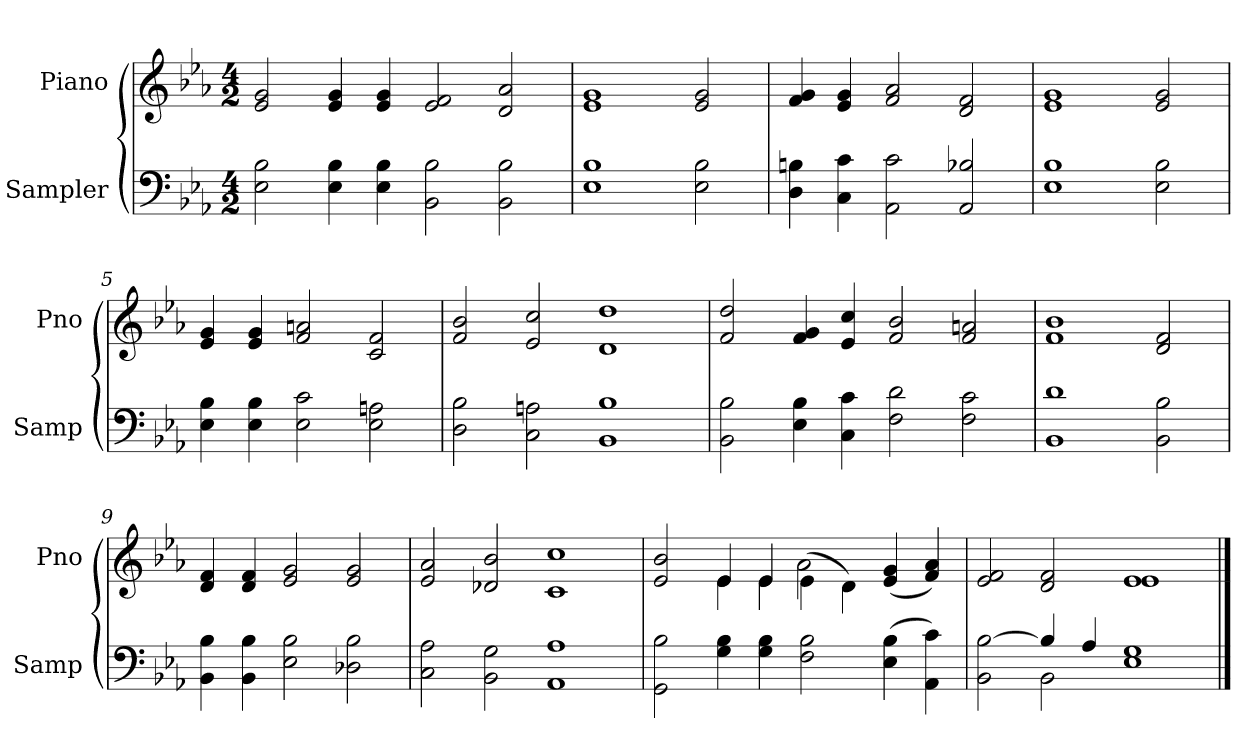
**kern	**kern
*part2	*part1
*staff2	*staff1
*I"Sampler	*I"Piano
*I'Samp	*I'Pno
*clefF4	*clefG2
*k[b-e-a-]	*k[b-e-a-]
*E-:	*E-:
*M4/2	*M4/2
=1	=1
2E- 2B-	2e- 2g
4E- 4B-	4e- 4g
4E- 4B-	4e- 4g
2BB- 2B-	2e- 2f
2BB- 2B-	2d 2a-
=2	=2
1E- 1B-	1e- 1g
2E- 2B-	2e- 2g
=3	=3
4D 4Bn	4f 4g
4C 4c	4e- 4g
2AA- 2c	2f 2a-
2AA-/ 2B-X/	2d 2f
=4	=4
1E- 1B-	1e- 1g
2E- 2B-	2e- 2g
=5	=5
4E- 4B-	4e- 4g
4E- 4B-	4e- 4g
2E- 2c	2f 2an
2E- 2An	2c 2f
=6	=6
2D 2B-	2f 2b-
2C 2An	2e- 2cc
1BB- 1B-	1d 1dd
=7	=7
2BB- 2B-	2f 2dd
4E- 4B-	4f 4g
4C 4c	4e- 4cc
2F 2d	2f 2b-
2F 2c	2f 2an
=8	=8
1BB- 1d	1f 1b-
2BB-\ 2B-\	2d 2f
=9	=9
4BB-\ 4B-\	4d 4f
4BB-\ 4B-\	4d 4f
2E-\ 2B-\	2e- 2g
2D-X\ 2B-\	2e- 2g
=10	=10
2C\ 2A-\	2e- 2a-
2BB-\ 2G\	2d-X 2b-
1AA-\ 1A-\	1c 1cc
=11	=11
*	*^
2GG\ 2B-\	2e- 2b-	2ryy
4G\ 4B-\	4e-/	4e-
4G\ 4B-\	4e-/	4e-
2F\ 2B-\	(4e-\	2a-
.	4d\)	.
(4E-\ 4B-\	(4e- 4g	2ryy
4AA-\ 4c\)	4f 4a-)	.
=12	=12	=12
*^	*	*
2BB-\ [2B-\	2ryy	2e- 2f	1ryy
4B-/]	2BB-	2d 2f	.
4A-/	.	.	.
1E- 1G	1ryy	1e-/	1e-
*v	*v	*	*
*	*v	*v
==	==
*-	*-
